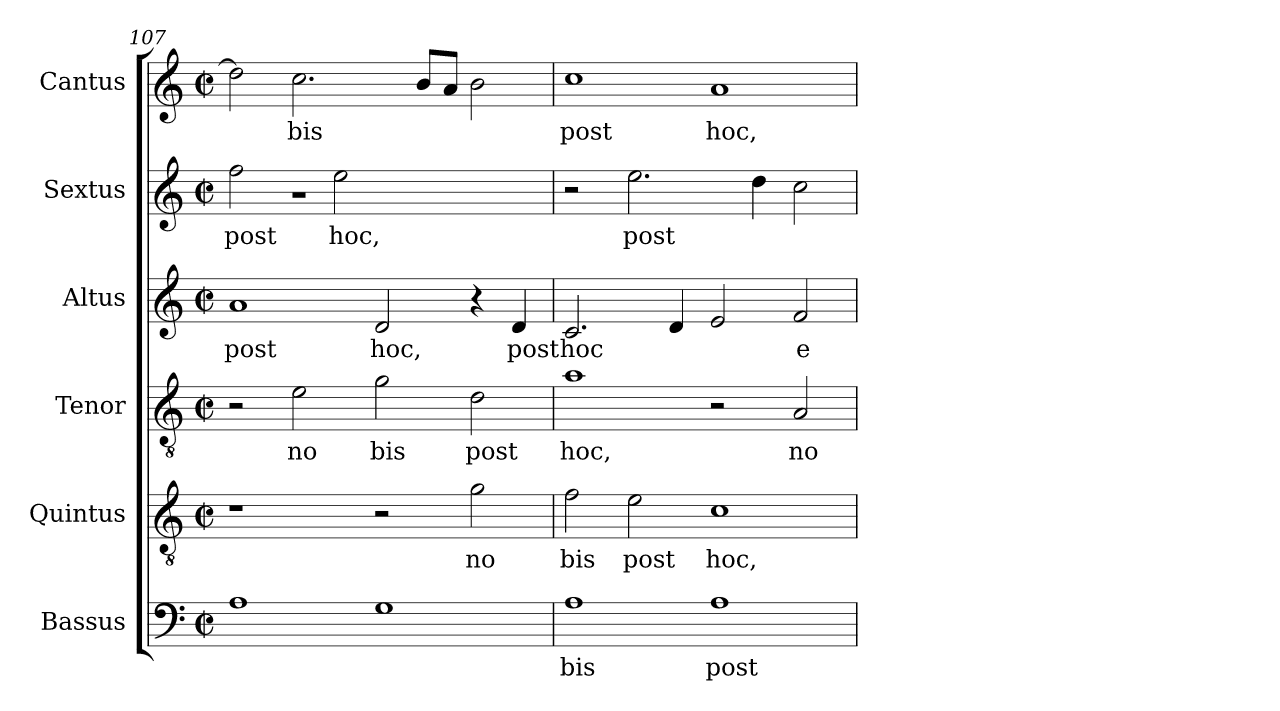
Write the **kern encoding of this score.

**kern	**text	**kern	**text	**kern	**text	**kern	**text	**kern	**text	**kern	**text
*part6	*part6	*part5	*part5	*part4	*part4	*part3	*part3	*part2	*part2	*part1	*part1
*staff6	*staff6	*staff5	*staff5	*staff4	*staff4	*staff3	*staff3	*staff2	*staff2	*staff1	*staff1
*I"Bassus	*	*I"Quintus	*	*I"Tenor	*	*I"Altus	*	*I"Sextus	*	*I"Cantus	*
*I'Bassus	*	*I'Quintus	*	*I'Tenor	*	*I'Altus	*	*I'Sextus	*	*I'Cantus	*
*clefF4	*	*clefGv2	*	*clefGv2	*	*clefG2	*	*clefG2	*	*clefG2	*
*M2/2	*	*M2/2	*	*M2/2	*	*M2/2	*	*M2/2	*	*M2/2	*
*met(c|)	*	*met(c|)	*	*met(c|)	*	*met(c|)	*	*met(c|)	*	*met(c|)	*
=107	=107	=107	=107	=107	=107	=107	=107	=107	=107	=107	=107
!	!	!	!	!	!	!	!LO:LY:b:cj	!	!LO:LY:b:cj	!	!
1A	.	1r	.	2r	.	1a	post	2ff\	post	2dd\]	.
!	!	!	!	!	!LO:LY:b:cj	!	!	!LO:N:vis=1	!	!	!LO:LY:b
.	.	.	.	2e\	no	.	.	4ra	.	2.cc\	bis
!	!	!	!	!	!	!	!	!	!LO:LY:b:cj	!	!
.	.	.	.	.	.	.	.	2ee\	hoc,	.	.
!	!	!	!	!	!LO:LY:b:cj	!	!LO:LY:b:cj	!	!	!	!
1G	.	2r	.	2g\	bis	2d/	hoc,	.	.	.	.
.	.	.	.	.	.	.	.	2.ryy	.	8b/L	.
.	.	.	.	.	.	.	.	.	.	8a/J	.
!	!	!	!LO:LY:b:cj	!	!LO:LY:b:cj	!	!	!	!	!	!
.	.	2g\	no	2d\	post	4r	.	.	.	2b\	.
!	!	!	!	!	!	!	!LO:LY:b:cj	!	!	!	!
.	.	.	.	.	.	4d/	post	.	.	.	.
=108	=108	=108	=108	=108	=108	=108	=108	=108	=108	=108	=108
!	!LO:LY:b:cj	!	!LO:LY:b:cj	!	!LO:LY:b:cj	!	!LO:LY:b	!	!	!	!LO:LY:b:cj
1A	bis	2f\	bis	1a	hoc,	2.c/	hoc	2r	.	1cc	post
!	!	!	!LO:LY:b:cj	!	!	!	!	!	!LO:LY:b	!	!
.	.	2e\	post	.	.	.	.	2.ee\	post	.	.
.	.	.	.	.	.	4d/	.	.	.	.	.
!	!LO:LY:b	!	!LO:LY:b:cj	!	!	!	!	!	!	!	!LO:LY:b:cj
1A	post	1c	hoc,	2r	.	2e/	.	.	.	1a	hoc,
.	.	.	.	.	.	.	.	4dd\	.	.	.
!	!	!	!	!	!LO:LY:b:cj	!	!LO:LY:b:cj	!	!	!	!
.	.	.	.	2A/	no	2f/	e	2cc\	.	.	.
=	=	=	=	=	=	=	=	=	=	=	=
*-	*-	*-	*-	*-	*-	*-	*-	*-	*-	*-	*-
